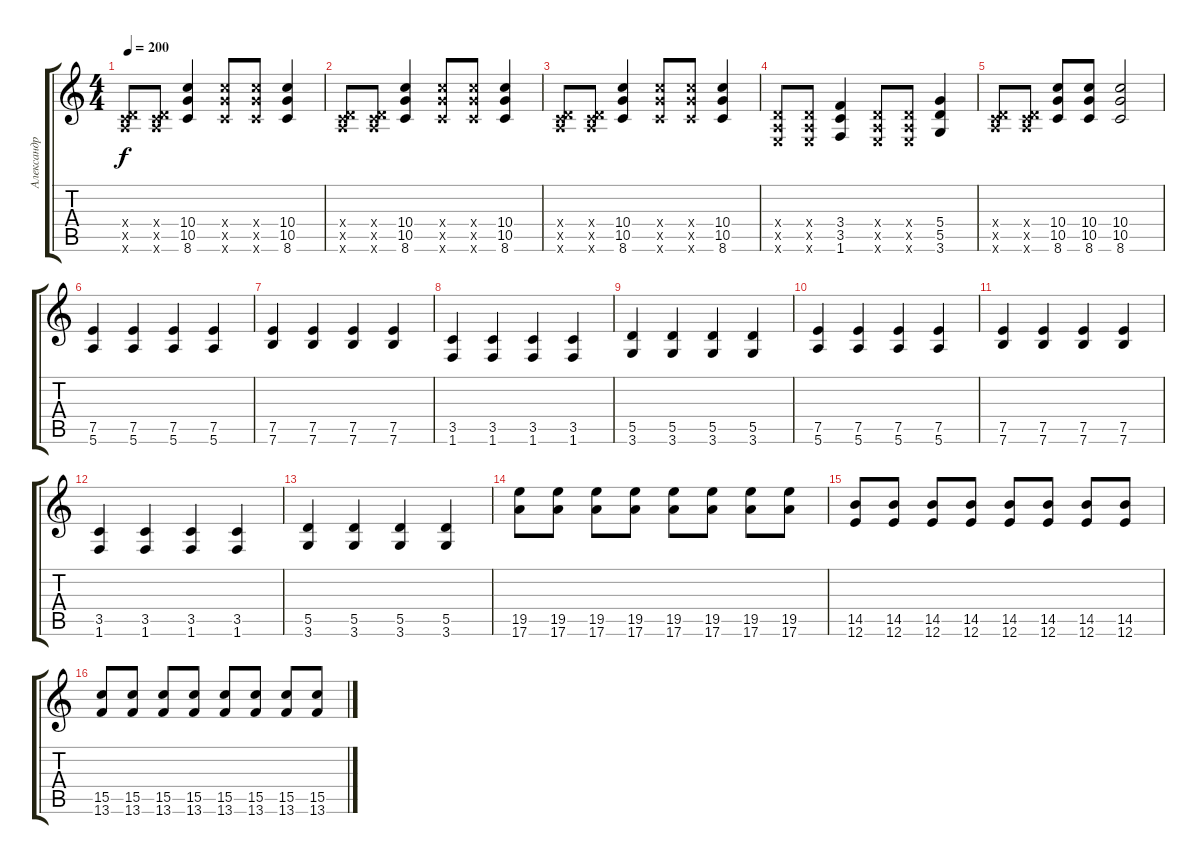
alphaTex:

\track ("Александр Голанд" "Александр ") {instrument distortionguitar}
\staff {score tabs}
\tuning (E4 B3 G3 D3 A2 E2) {hide}
\ts (4 4)
\tempo 200
\clef g2
\ks c
(0.4{x} 0.5{x} 8.6{x}).8{dy f} (0.4{x} 0.5{x} 8.6{x}).8 (10.4 10.5 8.6).4 (10.4{x} 10.5{x} 8.6{x}).8 (10.4{x} 10.5{x} 8.6{x}).8 (10.4 10.5 8.6).4 |
(0.4{x} 0.5{x} 8.6{x}).8 (0.4{x} 0.5{x} 8.6{x}).8 (10.4 10.5 8.6).4 (10.4{x} 10.5{x} 8.6{x}).8 (10.4{x} 10.5{x} 8.6{x}).8 (10.4 10.5 8.6).4 |
(0.4{x} 0.5{x} 8.6{x}).8 (0.4{x} 0.5{x} 8.6{x}).8 (10.4 10.5 8.6).4 (10.4{x} 10.5{x} 8.6{x}).8 (10.4{x} 10.5{x} 8.6{x}).8 (10.4 10.5 8.6).4 |
(0.4{x} 0.5{x} 0.6{x}).8 (0.4{x} 0.5{x} 0.6{x}).8 (3.4 3.5 1.6).4 (0.4{x} 0.5{x} 0.6{x}).8 (0.4{x} 0.5{x} 0.6{x}).8 (5.4 5.5 3.6).4 |
(0.4{x} 0.5{x} 8.6{x}).8 (0.4{x} 0.5{x} 8.6{x}).8 (10.4 10.5 8.6).8 (10.4 10.5 8.6).8 (10.4 10.5 8.6).2 |
(7.5 5.6).4 (7.5 5.6).4 (7.5 5.6).4 (7.5 5.6).4 |
(7.5 7.6).4 (7.5 7.6).4 (7.5 7.6).4 (7.5 7.6).4 |
(3.5 1.6).4 (3.5 1.6).4 (3.5 1.6).4 (3.5 1.6).4 |
(5.5 3.6).4 (5.5 3.6).4 (5.5 3.6).4 (5.5 3.6).4 |
(7.5 5.6).4 (7.5 5.6).4 (7.5 5.6).4 (7.5 5.6).4 |
(7.5 7.6).4 (7.5 7.6).4 (7.5 7.6).4 (7.5 7.6).4 |
(3.5 1.6).4 (3.5 1.6).4 (3.5 1.6).4 (3.5 1.6).4 |
(5.5 3.6).4 (5.5 3.6).4 (5.5 3.6).4 (5.5 3.6).4 |
(19.5 17.6).8 (19.5 17.6).8 (19.5 17.6).8 (19.5 17.6).8 (19.5 17.6).8 (19.5 17.6).8 (19.5 17.6).8 (19.5 17.6).8 |
(14.5 12.6).8 (14.5 12.6).8 (14.5 12.6).8 (14.5 12.6).8 (14.5 12.6).8 (14.5 12.6).8 (14.5 12.6).8 (14.5 12.6).8 |
(15.5 13.6).8 (15.5 13.6).8 (15.5 13.6).8 (15.5 13.6).8 (15.5 13.6).8 (15.5 13.6).8 (15.5 13.6).8 (15.5 13.6).8
